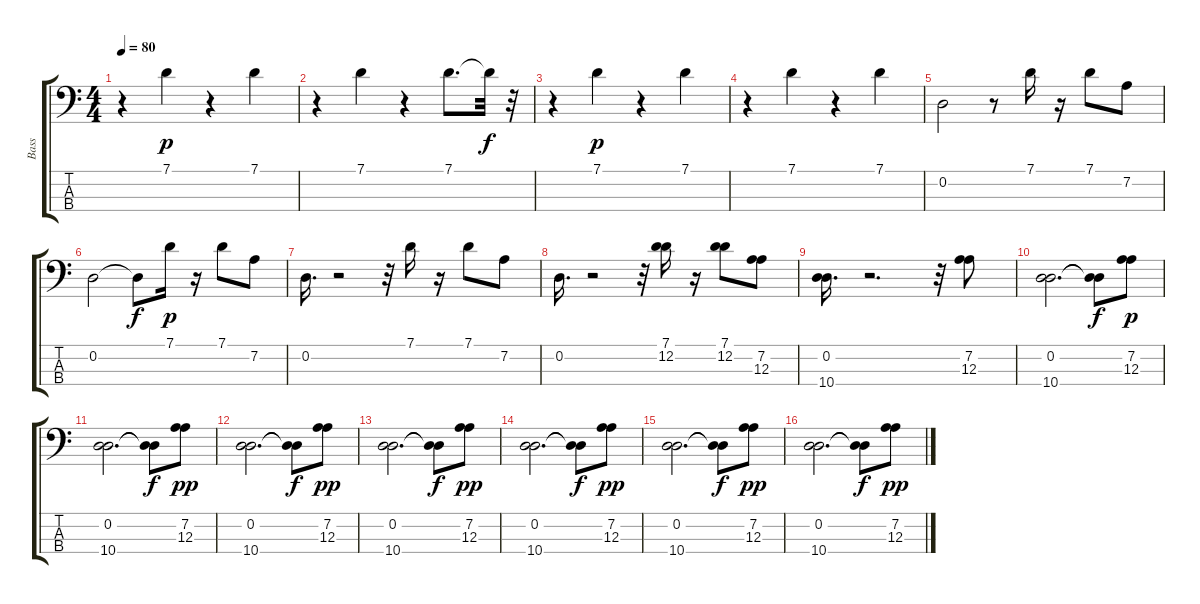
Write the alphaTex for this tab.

\track ("Bass    " "Bass    ") {instrument acousticbass}
\staff {score tabs}
\tuning (G2 D2 A1 E1) {hide}
\ts (4 4)
\tempo 80
\clef f4
\ks c
r.4{dy f} 7.1.4{dy p} r.4 7.1.4 |
r.4 7.1.4 r.4 7.1.8{d} 7.1{t}.32{dy f} r.32 |
r.4 7.1.4{dy p} r.4 7.1.4 |
r.4 7.1.4 r.4 7.1.4 |
0.2.2 r.8 7.1.16 r.16 7.1.8 7.2.8 |
0.2.2 0.2{t}.8{dy f} 7.1.16{dy p} r.16 7.1.8 7.2.8 |
0.2.16{d} r.2 r.32 7.1.16 r.16 7.1.8 7.2.8 |
0.2.16{d} r.2 r.32 (7.1 12.2).16 r.16 (7.1 12.2).8 (7.2 12.3).8 |
(0.2 10.4).16{d} r.2{d} r.32 (7.2 12.3).8 |
(0.2 10.4).2{d} (0.2{t} 10.4{t}).8{dy f} (7.2 12.3).8{dy p} |
(0.2 10.4).2{d} (0.2{t} 10.4{t}).8{dy f} (7.2 12.3).8{dy pp} |
(0.2 10.4).2{d} (0.2{t} 10.4{t}).8{dy f} (7.2 12.3).8{dy pp} |
(0.2 10.4).2{d} (0.2{t} 10.4{t}).8{dy f} (7.2 12.3).8{dy pp} |
(0.2 10.4).2{d} (0.2{t} 10.4{t}).8{dy f} (7.2 12.3).8{dy pp} |
(0.2 10.4).2{d} (0.2{t} 10.4{t}).8{dy f} (7.2 12.3).8{dy pp} |
(0.2 10.4).2{d} (0.2{t} 10.4{t}).8{dy f} (7.2 12.3).8{dy pp}
